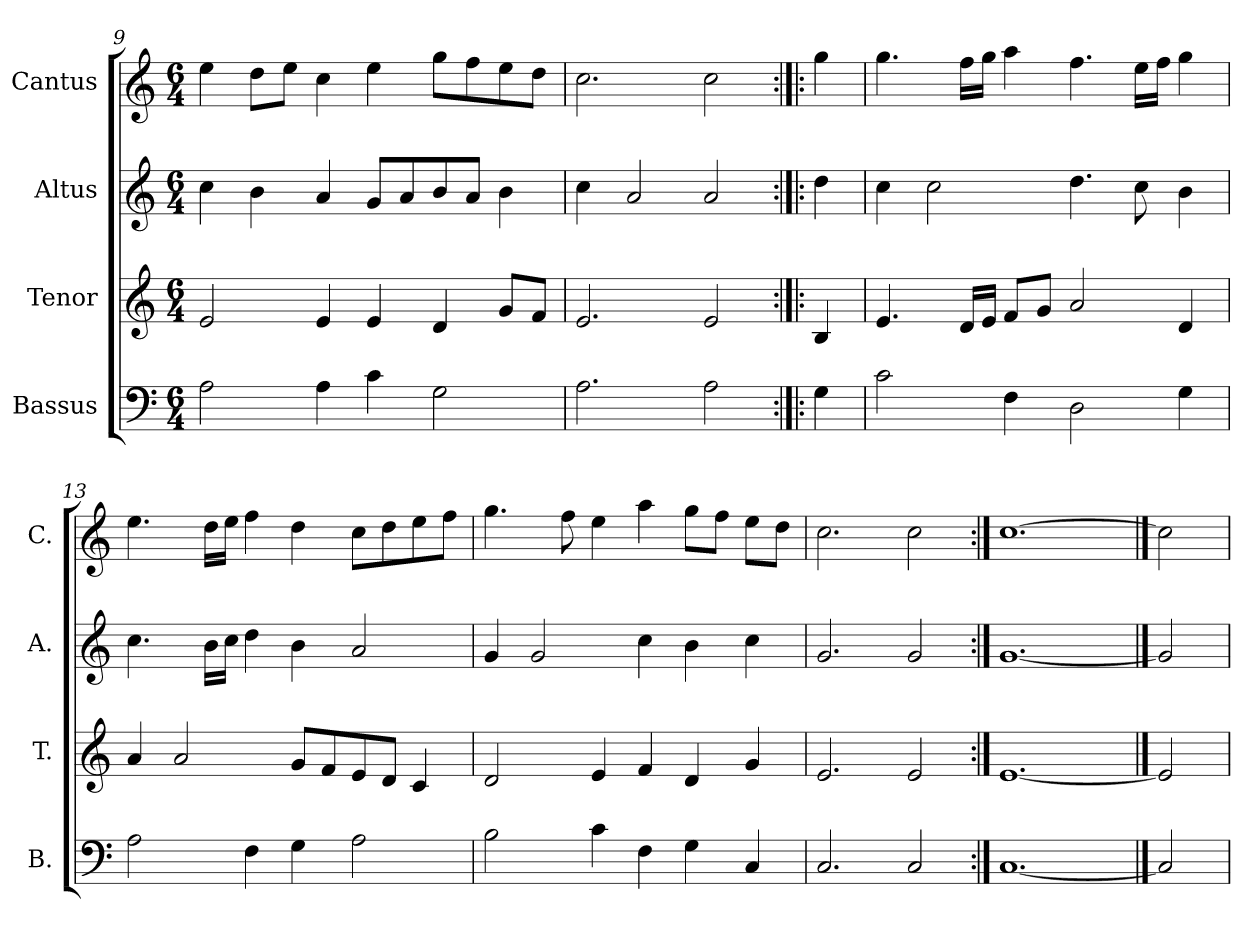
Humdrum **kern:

**kern	**kern	**kern	**kern
*part4	*part3	*part2	*part1
*staff4	*staff3	*staff2	*staff1
*I"Bassus	*I"Tenor	*I"Altus	*I"Cantus
*I'B.	*I'T.	*I'A.	*I'C.
!!LO:LB:g=z
*clefF4	*clefG2	*clefG2	*clefG2
*k[]	*k[]	*k[]	*k[]
*C:	*C:	*C:	*C:
*M6/4	*M6/4	*M6/4	*M6/4
=9	=9	=9	=9
2A\	2e/	4cc\	4ee\
.	.	4b\	8dd\L
.	.	.	8ee\J
4A\	4e/	4a/	4cc\
4c\	4e/	8g/L	4ee\
.	.	8a/	.
2G\	4d/	8b/	8gg\L
.	.	8a/J	8ff\
.	8g/L	4b\	8ee\
.	8f/J	.	8dd\J
=10	=10	=10	=10
2.A\	2.e/	4cc\	2.cc\
.	.	2a/	.
2A\	2e/	2a/	2cc\
=11:|!|:	=11:|!|:	=11:|!|:	=11:|!|:
4G\	4B/	4dd\	4gg\
=12	=12	=12	=12
2c\	4.e/	4cc\	4.gg\
.	.	2cc\	.
.	16d/LL	.	16ff\LL
.	16e/JJ	.	16gg\JJ
4F\	8f/L	.	4aa\
.	8g/J	.	.
2D\	2a/	4.dd\	4.ff\
.	.	8cc\	16ee\LL
.	.	.	16ff\JJ
4G\	4d/	4b\	4gg\
=13	=13	=13	=13
2A\	4a/	4.cc\	4.ee\
.	2a/	.	.
.	.	16b\LL	16dd\LL
.	.	16cc\JJ	16ee\JJ
4F\	.	4dd\	4ff\
4G\	8g/L	4b\	4dd\
.	8f/	.	.
2A\	8e/	2a/	8cc\L
.	8d/J	.	8dd\
.	4c/	.	8ee\
.	.	.	8ff\J
=14	=14	=14	=14
2B\	2d/	4g/	4.gg\
.	.	2g/	.
.	.	.	8ff\
4c\	4e/	.	4ee\
4F\	4f/	4cc\	4aa\
4G\	4d/	4b\	8gg\L
.	.	.	8ff\J
4C/	4g/	4cc\	8ee\L
.	.	.	8dd\J
=15	=15	=15	=15
2.C/	2.e/	2.g/	2.cc\
2C/	2e/	2g/	2cc\
=16:|!	=16:|!	=16:|!	=16:|!
[1.C/	[1.e/	[1.g/	[1.cc\
==17	==17	==17	==17
2C/]	2e/]	2g/]	2cc\]
=	=	=	=
*-	*-	*-	*-
